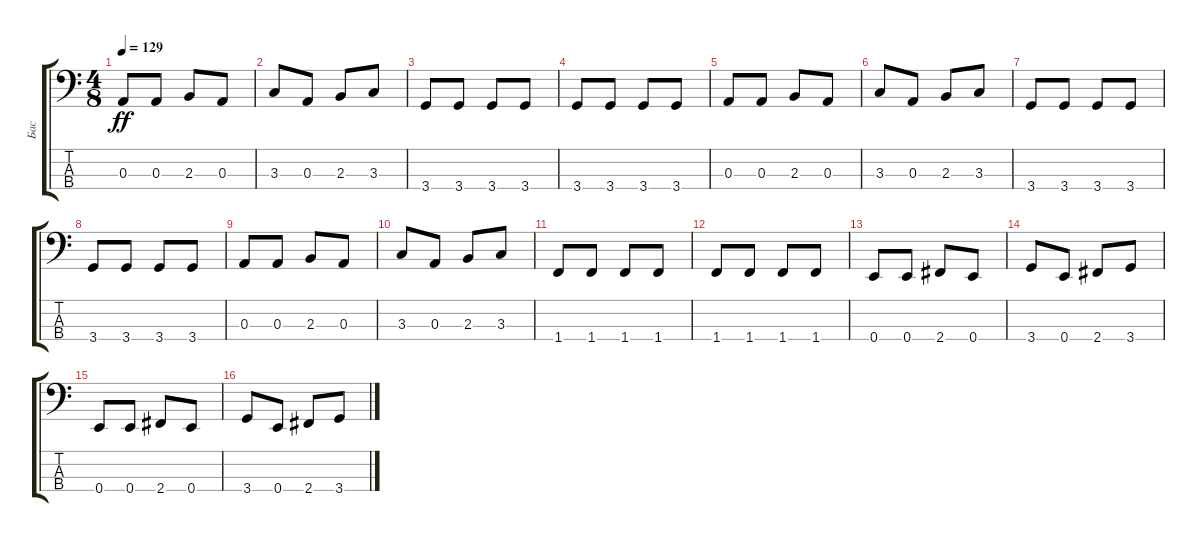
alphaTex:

\track ("Бас" "Бас") {instrument electricbasspick}
\staff {score tabs}
\tuning (G2 D2 A1 E1) {hide}
\ts (4 8)
\tempo 129
\clef f4
\ks c
0.3.8{dy ff} 0.3.8 2.3.8 0.3.8 |
3.3.8 0.3.8 2.3.8 3.3.8 |
3.4.8 3.4.8 3.4.8 3.4.8 |
3.4.8 3.4.8 3.4.8 3.4.8 |
0.3.8 0.3.8 2.3.8 0.3.8 |
3.3.8 0.3.8 2.3.8 3.3.8 |
3.4.8 3.4.8 3.4.8 3.4.8 |
3.4.8 3.4.8 3.4.8 3.4.8 |
0.3.8 0.3.8 2.3.8 0.3.8 |
3.3.8 0.3.8 2.3.8 3.3.8 |
1.4.8 1.4.8 1.4.8 1.4.8 |
1.4.8 1.4.8 1.4.8 1.4.8 |
0.4.8 0.4.8 2.4.8 0.4.8 |
3.4.8 0.4.8 2.4.8 3.4.8 |
0.4.8 0.4.8 2.4.8 0.4.8 |
3.4.8 0.4.8 2.4.8 3.4.8
